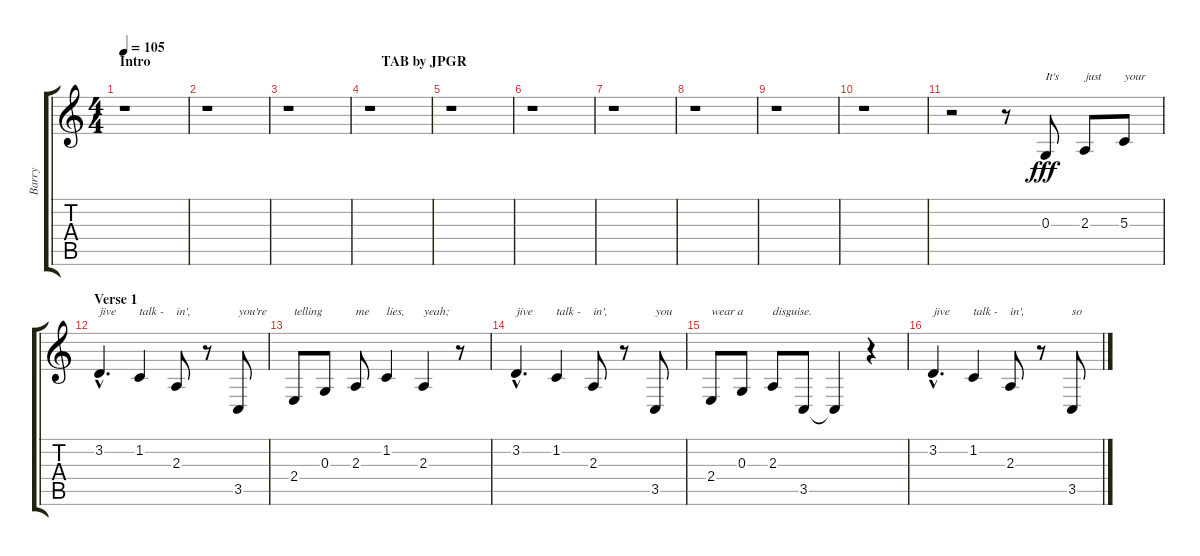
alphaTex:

\track ("Barry" "Barry") {instrument lead6voice}
\staff {score tabs}
\tuning (E4 B3 G3 D3 A2 E2) {hide}
\ts (4 4)
\section ("" "Intro                                                                  TAB by JPGR")
\tempo 105
\clef g2
\ks c
r.1{dy fff instrument lead6voice} |
r.1 |
r.1 |
r.1 |
r.1 |
r.1 |
r.1 |
r.1 |
r.1 |
r.1 |
r.2 r.8 0.3.8{txt "It's"} 2.3.8{txt "just"} 5.3.8{txt "your"} |
\section ("" "Verse 1")
3.2{hac}.4{d txt "jive"} 1.2.4{txt "talk -"} 2.3.8{txt "in',"} r.8 3.5.8{txt "you're"} |
2.4.8{txt "telling"} 0.3.8 2.3.8{txt "me"} 1.2.4{txt "lies,"} 2.3.4{txt "yeah;"} r.8 |
3.2{hac}.4{d txt "jive"} 1.2.4{txt "talk -"} 2.3.8{txt "in',"} r.8 3.5.8{txt "you"} |
2.4.8{txt "wear a"} 0.3.8 2.3.8{txt "disguise."} 3.5.8 3.5{t}.4 r.4 |
3.2{hac}.4{d txt "jive"} 1.2.4{txt "talk -"} 2.3.8{txt "in',"} r.8 3.5.8{txt "so"}
